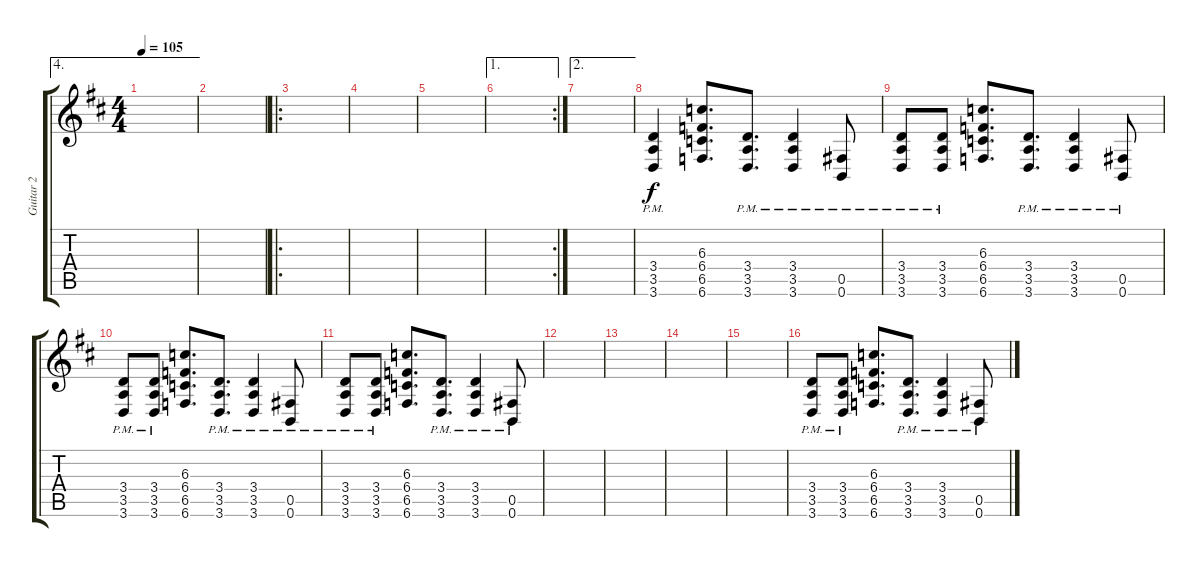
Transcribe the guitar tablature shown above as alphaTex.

\track ("Guitar 2" "Guitar 2") {instrument distortionguitar}
\staff {score tabs}
\tuning (Eb4 B3 Gb3 B2 Gb2 B1) {hide}
\ae 4
\ts (4 4)
\tempo 105
\clef g2
\ks bminor
|
|
\ro
|
|
|
\ae 1
\rc 2
|
\ae 2
|
(3.4{pm} 3.5{pm} 3.6{pm}).4 (6.3 6.4 6.5 6.6).8{d} (3.4{pm} 3.5{pm} 3.6{pm}).8{d} (3.4{pm} 3.5{pm} 3.6{pm}).4 (0.5{pm} 0.6{pm}).8 |
(3.4{pm} 3.5{pm} 3.6{pm}).8 (3.4{pm} 3.5{pm} 3.6{pm}).8 (6.3 6.4 6.5 6.6).8{d} (3.4{pm} 3.5{pm} 3.6{pm}).8{d} (3.4{pm} 3.5{pm} 3.6{pm}).4 (0.5{pm} 0.6{pm}).8 |
(3.4{pm} 3.5{pm} 3.6{pm}).8 (3.4{pm} 3.5{pm} 3.6{pm}).8 (6.3 6.4 6.5 6.6).8{d} (3.4{pm} 3.5{pm} 3.6{pm}).8{d} (3.4{pm} 3.5{pm} 3.6{pm}).4 (0.5{pm} 0.6{pm}).8 |
(3.4{pm} 3.5{pm} 3.6{pm}).8 (3.4{pm} 3.5{pm} 3.6{pm}).8 (6.3 6.4 6.5 6.6).8{d} (3.4{pm} 3.5{pm} 3.6{pm}).8{d} (3.4{pm} 3.5{pm} 3.6{pm}).4 (0.5{pm} 0.6{pm}).8 |
|
|
|
|
(3.4{pm} 3.5{pm} 3.6{pm}).8 (3.4{pm} 3.5{pm} 3.6{pm}).8 (6.3 6.4 6.5 6.6).8{d} (3.4{pm} 3.5{pm} 3.6{pm}).8{d} (3.4{pm} 3.5{pm} 3.6{pm}).4 (0.5{pm} 0.6{pm}).8
